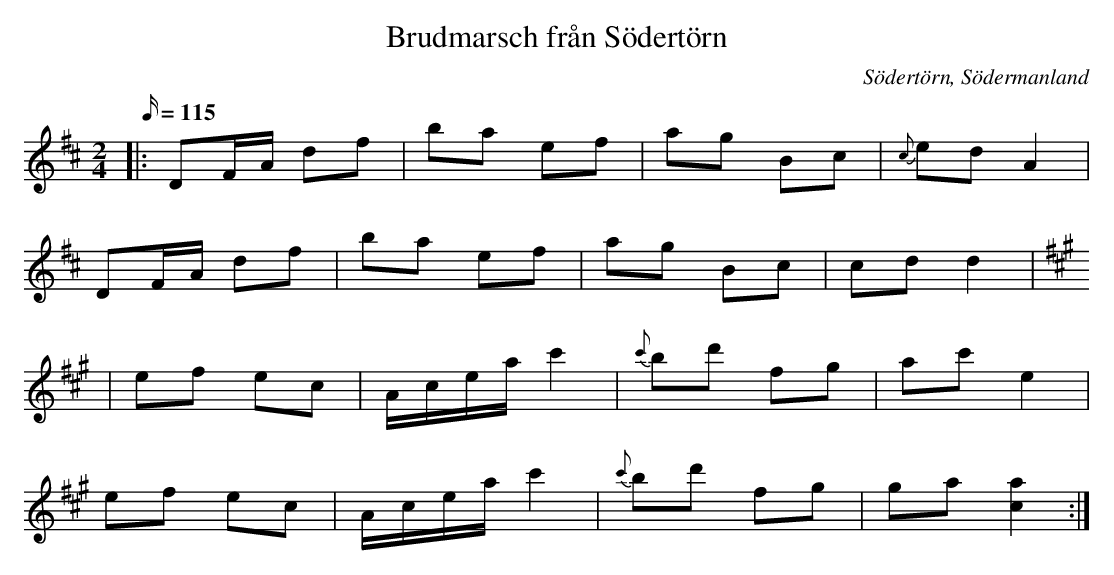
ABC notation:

X:1
T:Brudmarsch från Södertörn
O:Södertörn, Södermanland
M:2/4
L:1/16
Q:115
K:D
|: D2FA d2f2 | b2a2 e2f2 | a2g2 B2c2 | {c}e2d2 A4 |
D2FA d2f2 | b2a2 e2f2 | a2g2 B2c2 | c2d2 d4 |
K:A
| e2f2 e2c2 | Acea c'4 | {c'}b2d'2 f2g2 |a2c'2 e4 |
e2f2 e2c2 | Acea c'4 | {c'}b2d'2 f2g2 |g2a2 [c4a4] :|
